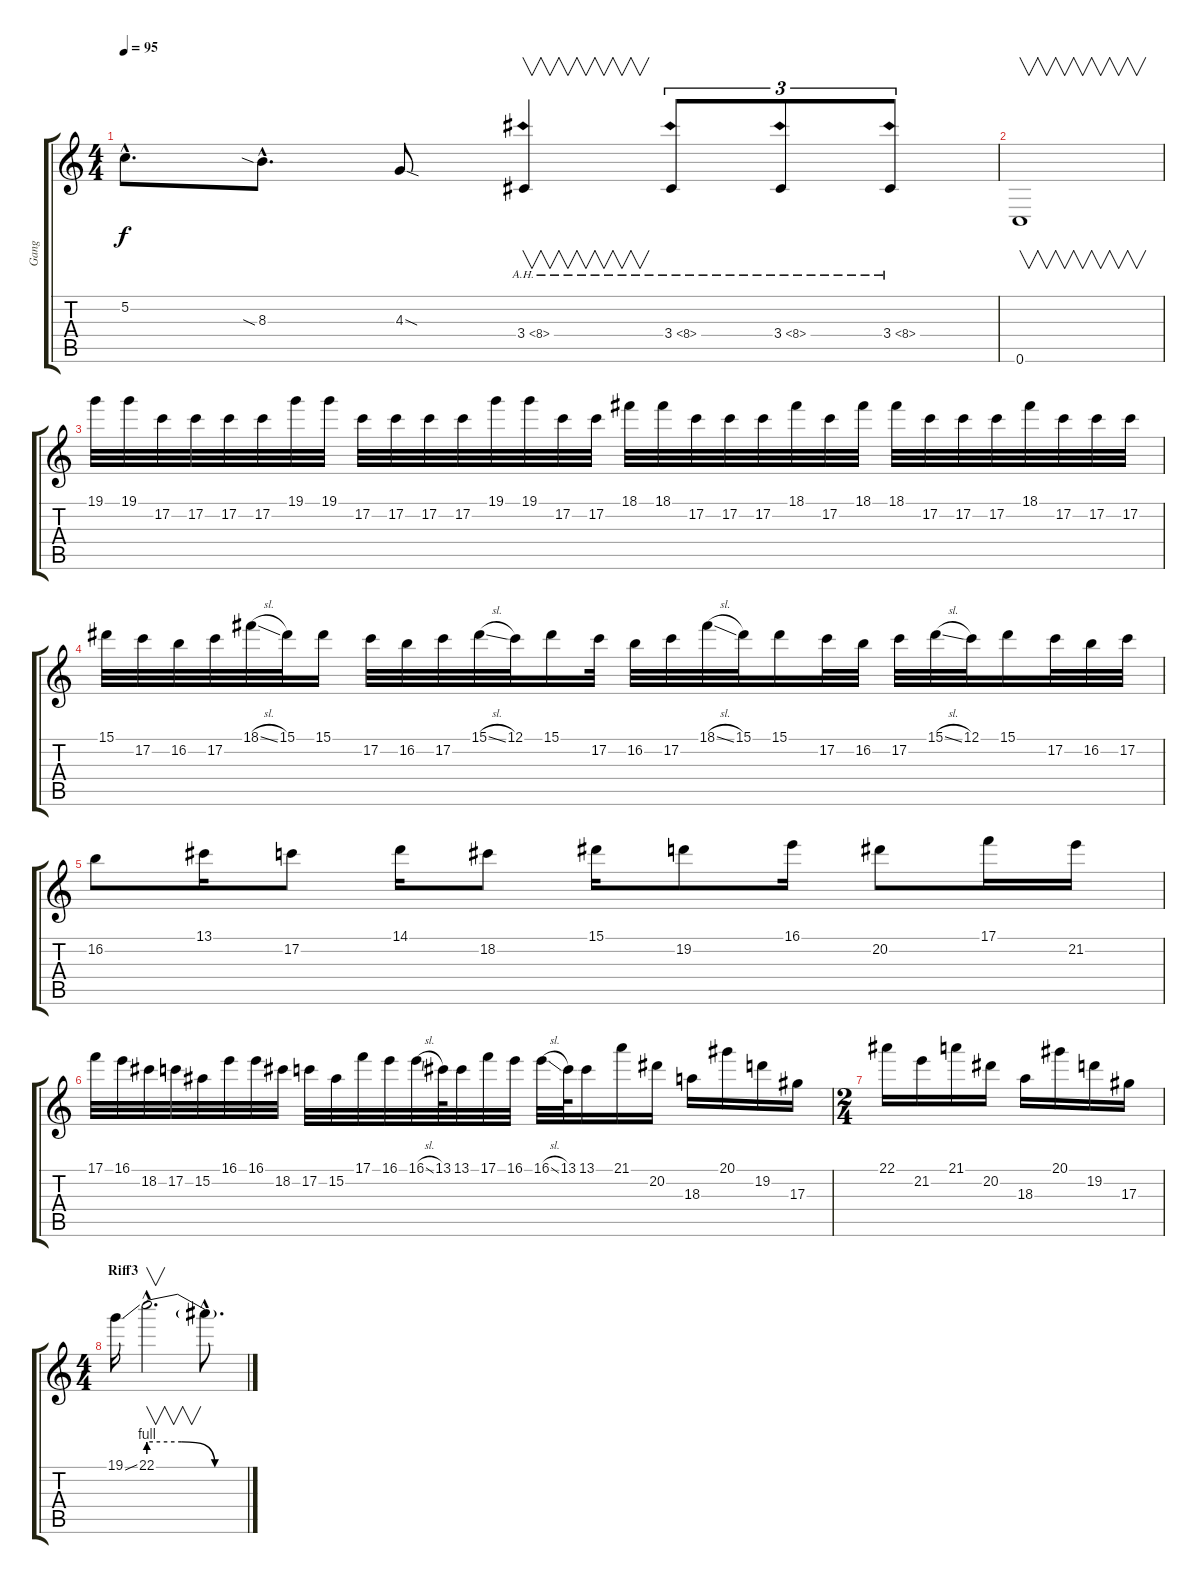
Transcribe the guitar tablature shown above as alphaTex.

\track ("Gang" "Gang") {instrument distortionguitar}
\staff {score tabs}
\tuning (C4 G3 Eb3 Bb2 F2 C2) {hide}
\ts (4 4)
\tempo 95
\clef g2
\ks c
5.2{hac}.8{d dy f} 8.3{sia hac}.8{d} 4.3{sod}.8 3.4{ah 5}.4{v} 3.4{ah 5}.8{tu (3 2)} 3.4{ah 5}.8{tu (3 2)} 3.4{ah 5}.8{tu (3 2)} |
0.6.1{v} |
19.1.32 19.1.32 17.2.32 17.2.32 17.2.32 17.2.32 19.1.32 19.1.32 17.2.32 17.2.32 17.2.32 17.2.32 19.1.32 19.1.32 17.2.32 17.2.32 18.1.32 18.1.32 17.2.32 17.2.32 17.2.32 18.1.32 17.2.32 18.1.32 18.1.32 17.2.32 17.2.32 17.2.32 18.1.32 17.2.32 17.2.32 17.2.32 |
15.1.32 17.2.32 16.2.32 17.2.32 18.1{sl}.32 15.1.32 15.1.16 17.2.32 16.2.32 17.2.32 15.1{sl}.32 12.1.32 15.1.16 17.2.32 16.2.32 17.2.32 18.1{sl}.32 15.1.32 15.1.16 17.2.32 16.2.32 17.2.32 15.1{sl}.32 12.1.32 15.1.16 17.2.32 16.2.32 17.2.32 |
16.2.8 13.1.16 17.2.8 14.1.16 18.2.8 15.1.16 19.2.8 16.1.16 20.2.8 17.1.16 21.2.16 |
17.1.32 16.1.32 18.2.32 17.2.32 15.2.32 16.1.32 16.1.32 18.2.32 17.2.32 15.2.32 17.1.32 16.1.32 16.1{sl}.32 13.1.64 13.1.32 17.1.32 16.1.32 16.1{sl}.32 13.1.64 13.1.16 21.1.16 20.2.16 18.3.16 20.1.16 19.2.16 17.3.16 |
\ts (2 4)
22.1.16 21.2.16 21.1.16 20.2.16 18.3.16 20.1.16 19.2.16 17.3.16 |
\ts (4 4)
\section ("" "Riff3")
19.1{ss}.16 22.1{be (custom 0 4 20 4 40 0 60 0) hac}.2{v d} 22.1{hac t}.8{d}
